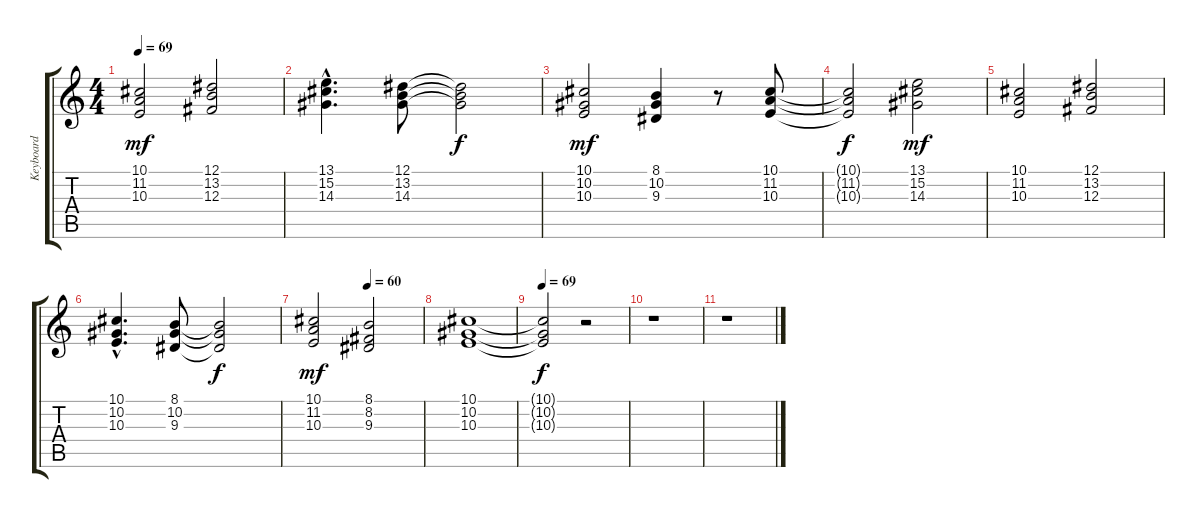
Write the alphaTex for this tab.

\track ("Keyboard" "Keyboard") {instrument stringensemble1}
\staff {score tabs}
\tuning (Eb4 Bb3 Gb3 Db3 Ab2 Eb2) {hide}
\ts (4 4)
\tempo 69
\clef g2
\ks c
(10.1 11.2 10.3).2{dy mf} (12.1 13.2 12.3).2 |
(13.1{hac} 15.2{hac} 14.3{hac}).4{d} (12.1 13.2 14.3).8 (12.1{t} 13.2{t} 14.3{t}).2{dy f} |
(10.1 10.2 10.3).2{dy mf} (8.1 10.2 9.3).4 r.8 (10.1 11.2 10.3).8 |
(10.1{t} 11.2{t} 10.3{t}).2{dy f} (13.1 15.2 14.3).2{dy mf} |
(10.1 11.2 10.3).2 (12.1 13.2 12.3).2 |
(10.1{hac} 10.2{hac} 10.3{hac}).4{d} (8.1 10.2 9.3).8 (8.1{t} 10.2{t} 9.3{t}).2{dy f} |
\tempo (60 0.5)
(10.1 11.2 10.3).2{dy mf} (8.1 8.2 9.3).2 |
(10.1 10.2 10.3).1 |
\tempo 69
(10.1{t} 10.2{t} 10.3{t}).2{dy f} r.2 |
r.1 |
r.1
